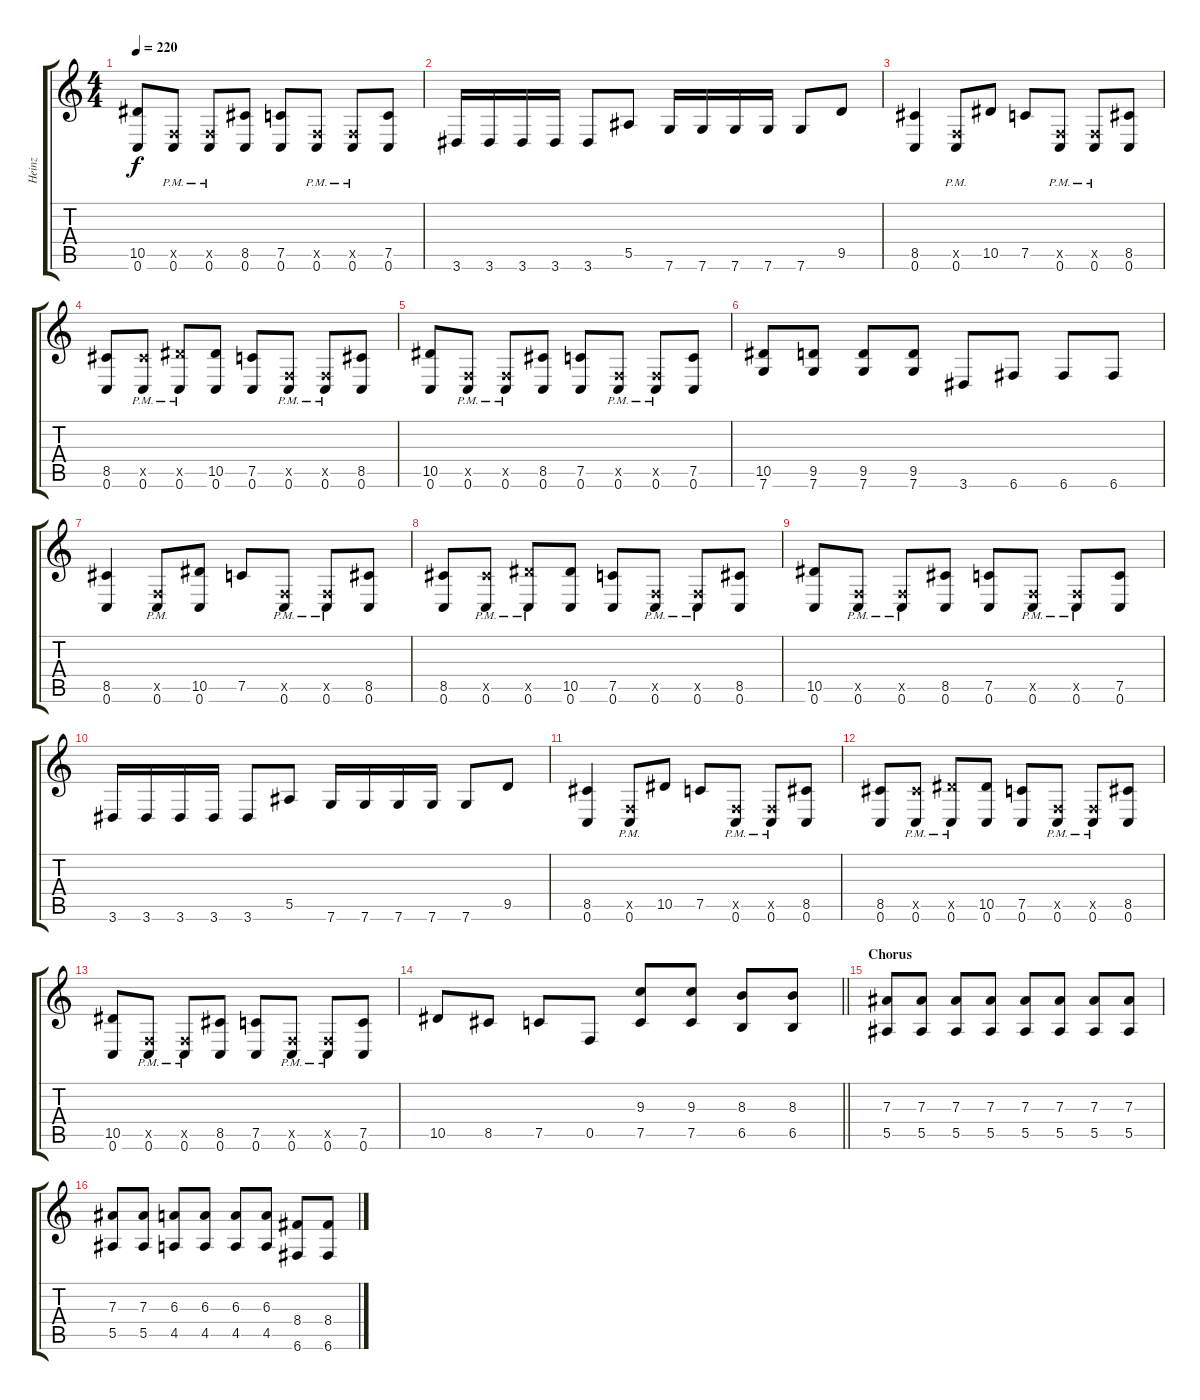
\track ("Heinz" "Heinz") {instrument distortionguitar}
\staff {score tabs}
\tuning (C4 G3 Eb3 Bb2 F2 C2) {hide}
\ts (4 4)
\tempo 220
\clef g2
\ks c
(10.5 0.6).8{dy f} (0.5{x} 0.6{pm}).8 (0.5{x} 0.6{pm}).8 (8.5 0.6).8 (7.5 0.6).8 (0.5{x} 0.6{pm}).8 (0.5{x} 0.6{pm}).8 (7.5 0.6).8 |
3.6.16 3.6.16 3.6.16 3.6.16 3.6.8 5.5.8 7.6.16 7.6.16 7.6.16 7.6.16 7.6.8 9.5.8 |
(8.5 0.6).4 (0.5{x} 0.6{pm}).8 10.5.8 7.5.8 (0.5{x} 0.6{pm}).8 (0.5{x} 0.6{pm}).8 (8.5 0.6).8 |
(8.5 0.6).8 (8.5{x} 0.6{pm}).8 (10.5{x} 0.6{pm}).8 (10.5 0.6).8 (7.5 0.6).8 (0.5{x} 0.6{pm}).8 (0.5{x} 0.6{pm}).8 (8.5 0.6).8 |
(10.5 0.6).8 (0.5{x} 0.6{pm}).8 (0.5{x} 0.6{pm}).8 (8.5 0.6).8 (7.5 0.6).8 (0.5{x} 0.6{pm}).8 (0.5{x} 0.6{pm}).8 (7.5 0.6).8 |
(10.5 7.6).8 (9.5 7.6).8 (9.5 7.6).8 (9.5 7.6).8 3.6.8 6.6.8 6.6.8 6.6.8 |
(8.5 0.6).4 (0.5{x} 0.6{pm}).8 (10.5 0.6).8 7.5.8 (0.5{x} 0.6{pm}).8 (0.5{x} 0.6{pm}).8 (8.5 0.6).8 |
(8.5 0.6).8 (8.5{x} 0.6{pm}).8 (10.5{x} 0.6{pm}).8 (10.5 0.6).8 (7.5 0.6).8 (0.5{x} 0.6{pm}).8 (0.5{x} 0.6{pm}).8 (8.5 0.6).8 |
(10.5 0.6).8 (0.5{x} 0.6{pm}).8 (0.5{x} 0.6{pm}).8 (8.5 0.6).8 (7.5 0.6).8 (0.5{x} 0.6{pm}).8 (0.5{x} 0.6{pm}).8 (7.5 0.6).8 |
3.6.16 3.6.16 3.6.16 3.6.16 3.6.8 5.5.8 7.6.16 7.6.16 7.6.16 7.6.16 7.6.8 9.5.8 |
(8.5 0.6).4 (0.5{x} 0.6{pm}).8 10.5.8 7.5.8 (0.5{x} 0.6{pm}).8 (0.5{x} 0.6{pm}).8 (8.5 0.6).8 |
(8.5 0.6).8 (8.5{x} 0.6{pm}).8 (10.5{x} 0.6{pm}).8 (10.5 0.6).8 (7.5 0.6).8 (0.5{x} 0.6{pm}).8 (0.5{x} 0.6{pm}).8 (8.5 0.6).8 |
(10.5 0.6).8 (0.5{x} 0.6{pm}).8 (0.5{x} 0.6{pm}).8 (8.5 0.6).8 (7.5 0.6).8 (0.5{x} 0.6{pm}).8 (0.5{x} 0.6{pm}).8 (7.5 0.6).8 |
\barLineRight lightlight
10.5.8 8.5.8 7.5.8 0.5.8 (9.3 7.5).8 (9.3 7.5).8 (8.3 6.5).8 (8.3 6.5).8 |
\section ("" "Chorus")
(7.3 5.5).8 (7.3 5.5).8 (7.3 5.5).8 (7.3 5.5).8 (7.3 5.5).8 (7.3 5.5).8 (7.3 5.5).8 (7.3 5.5).8 |
(7.3 5.5).8 (7.3 5.5).8 (6.3 4.5).8 (6.3 4.5).8 (6.3 4.5).8 (6.3 4.5).8 (8.4 6.6).8 (8.4 6.6).8
